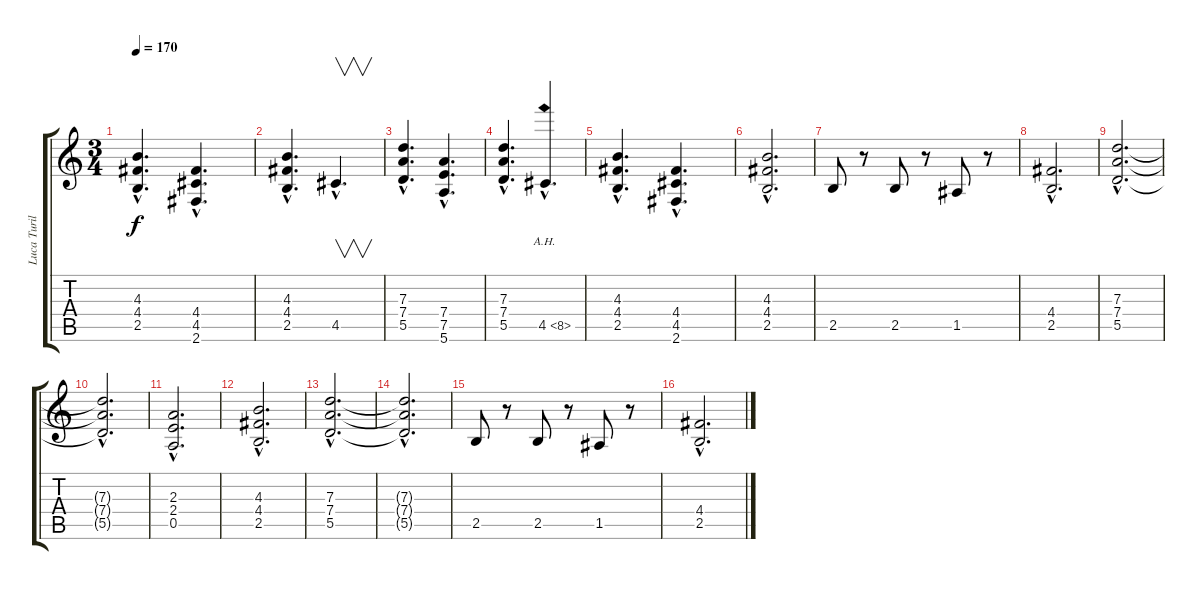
\track ("Luca Turilli - Rhythm Guitar" "Luca Turil") {instrument overdrivenguitar}
\staff {score tabs}
\tuning (E4 B3 G3 D3 A2 E2) {hide}
\ts (3 4)
\tempo 170
\clef g2
\ks c
(4.3{hac} 4.4{hac} 2.5{hac}).4{d dy f} (4.4{hac} 4.5{hac} 2.6{hac}).4{d} |
(4.3{hac} 4.4{hac} 2.5{hac}).4{d} 4.5{hac}.4{v d} |
(7.3{hac} 7.4{hac} 5.5{hac}).4{d} (7.4{hac} 7.5{hac} 5.6{hac}).4{d} |
(7.3{hac} 7.4{hac} 5.5{hac}).4{d} 4.5{ah 4 hac}.4{d} |
(4.3{hac} 4.4{hac} 2.5{hac}).4{d} (4.4{hac} 4.5{hac} 2.6{hac}).4{d} |
(4.3{hac} 4.4{hac} 2.5{hac}).2{d} |
2.5.8 r.8 2.5.8 r.8 1.5.8 r.8 |
(4.4{hac} 2.5{hac}).2{d} |
(7.3{hac} 7.4{hac} 5.5{hac}).2{d} |
(7.3{hac t} 7.4{hac t} 5.5{hac t}).2{d} |
(2.3{hac} 2.4{hac} 0.5{hac}).2{d} |
(4.3{hac} 4.4{hac} 2.5{hac}).2{d} |
(7.3{hac} 7.4{hac} 5.5{hac}).2{d} |
(7.3{hac t} 7.4{hac t} 5.5{hac t}).2{d} |
2.5.8 r.8 2.5.8 r.8 1.5.8 r.8 |
(4.4{hac} 2.5{hac}).2{d}
